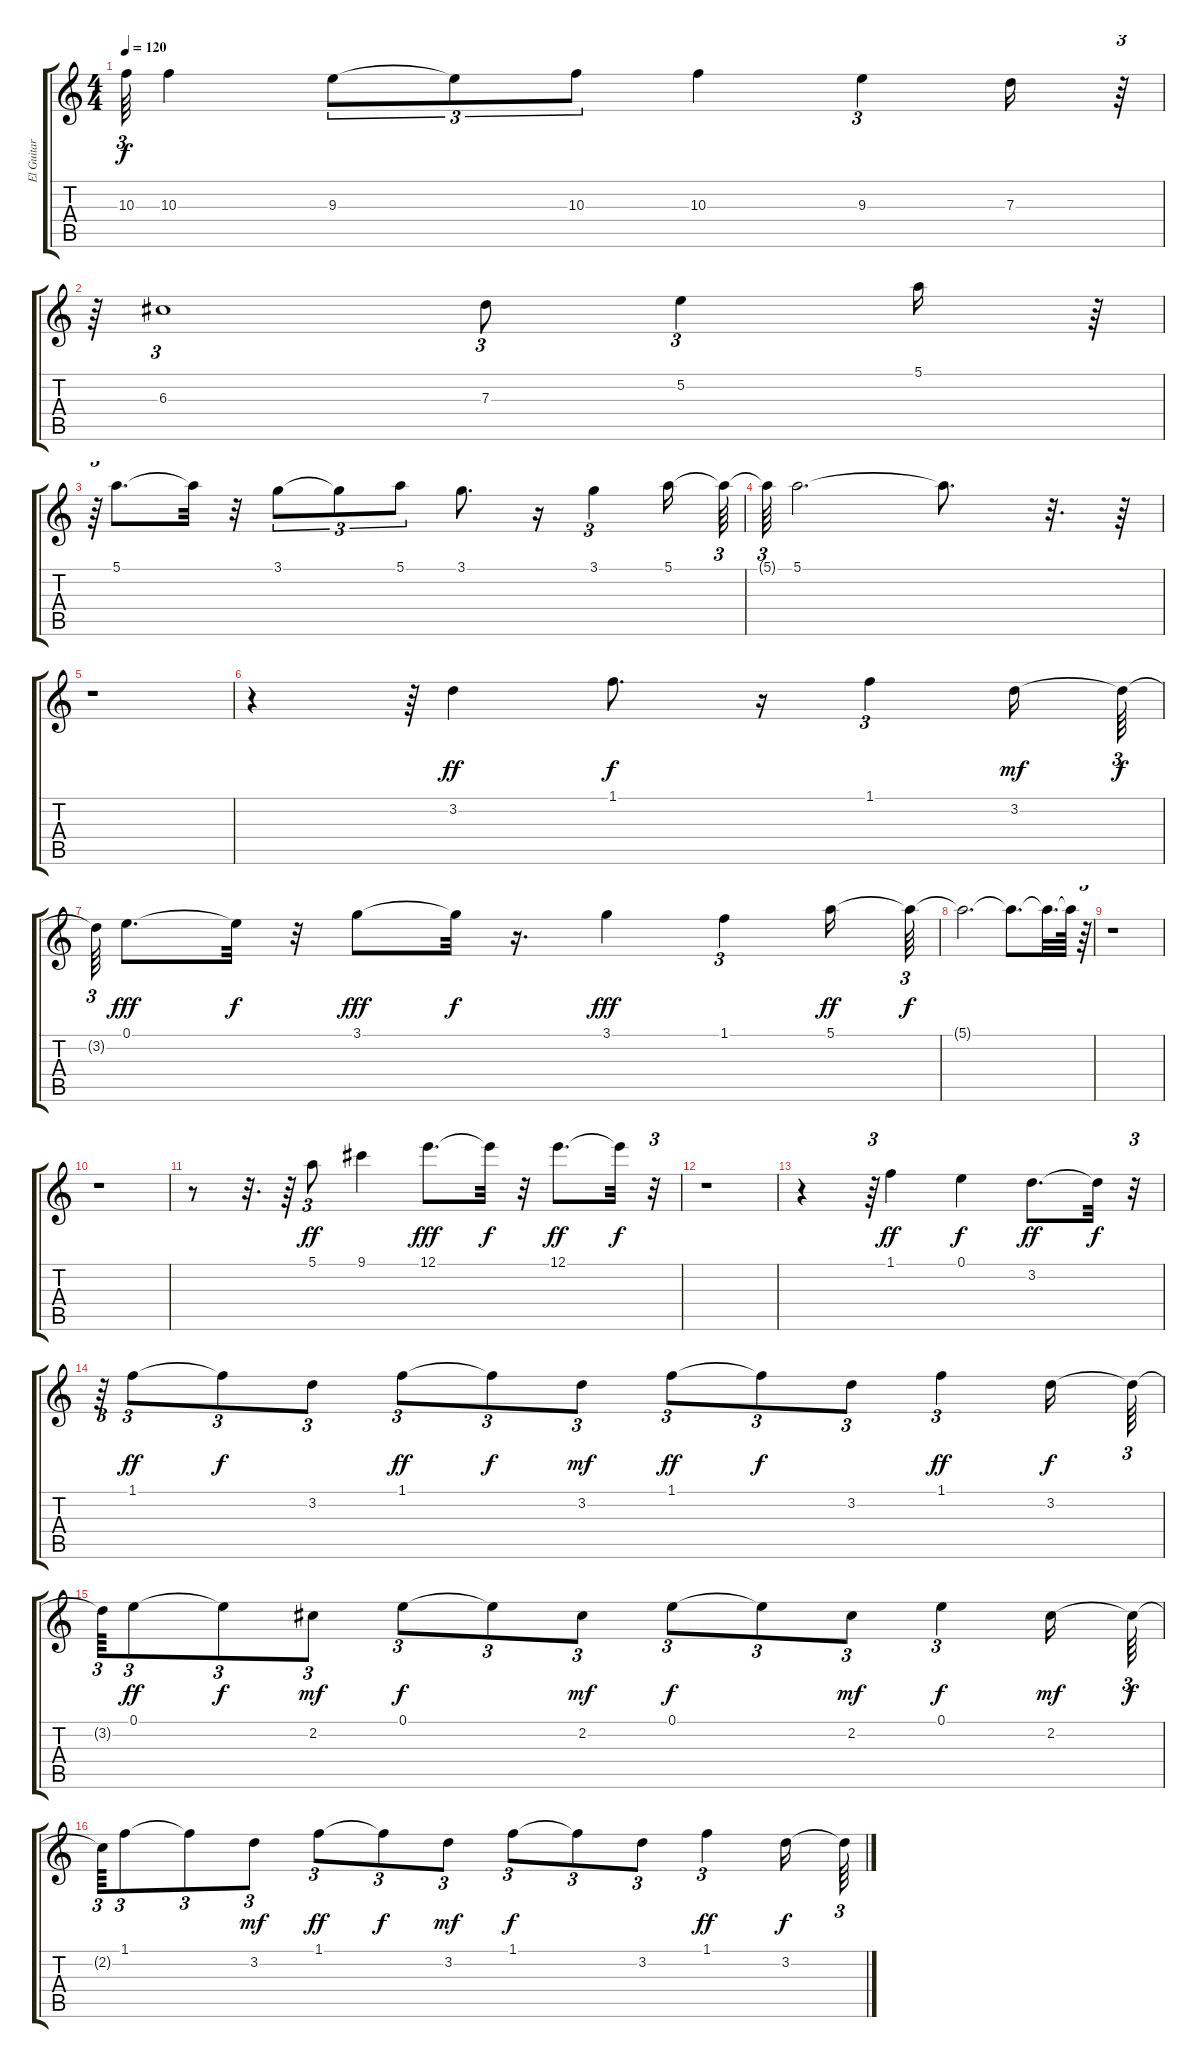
\track ("El Guitar" "El Guitar") {instrument electricguitarjazz}
\staff {score tabs}
\tuning (E4 B3 G3 D3 A2 E2) {hide}
\ts (4 4)
\tempo 120
\clef g2
\ks c
10.3{t}.64{tu (3 2) dy f} 10.3.4 9.3.8{tu (3 2)} 9.3{t}.8{tu (3 2)} 10.3.8{tu (3 2)} 10.3.4 9.3.4{tu (3 2)} 7.3.16 r.64{tu (3 2)} |
r.64{tu (3 2)} 6.3.1{tu (3 2)} 7.3.8{tu (3 2)} 5.2.4{tu (3 2)} 5.1.16 r.64{tu (3 2)} |
r.64{tu (3 2)} 5.1.8{d} 5.1{t}.32 r.32 3.1.8{tu (3 2)} 3.1{t}.8{tu (3 2)} 5.1.8{tu (3 2)} 3.1.8{d} r.16 3.1.4{tu (3 2)} 5.1.16 5.1{t}.64{tu (3 2)} |
5.1{t}.64{tu (3 2)} 5.1.2{d} 5.1{t}.8{d} r.32{d} r.64 |
r.1 |
r.4 r.64{tu (3 2)} 3.2.4{dy ff} 1.1.8{d dy f} r.16 1.1.4{tu (3 2)} 3.2.16{dy mf} 3.2{t}.64{tu (3 2) dy f} |
3.2{t}.64{tu (3 2)} 0.1.8{d dy fff} 0.1{t}.32{dy f} r.32 3.1.8{dy fff} 3.1{t}.32{dy f} r.16{d} 3.1.4{dy fff} 1.1.4{tu (3 2)} 5.1.16{dy ff} 5.1{t}.64{tu (3 2) dy f} |
5.1{t}.2{d} 5.1{t}.8{d} 5.1{t}.32{d} 5.1{t}.64 r.64{tu (3 2)} |
r.1 |
r.1 |
r.8 r.32{d} r.64 5.1.8{tu (3 2) dy ff} 9.1.4 12.1.8{d dy fff} 12.1{t}.32{dy f} r.32 12.1.8{d dy ff} 12.1{t}.32{dy f} r.32{tu (3 2)} |
r.1 |
r.4 r.64{tu (3 2)} 1.1.4{dy ff} 0.1.4{dy f} 3.2.8{d dy ff} 3.2{t}.32{dy f} r.32{tu (3 2)} |
r.64{tu (3 2)} 1.1.8{tu (3 2) dy ff} 1.1{t}.8{tu (3 2) dy f} 3.2.8{tu (3 2)} 1.1.8{tu (3 2) dy ff} 1.1{t}.8{tu (3 2) dy f} 3.2.8{tu (3 2) dy mf} 1.1.8{tu (3 2) dy ff} 1.1{t}.8{tu (3 2) dy f} 3.2.8{tu (3 2)} 1.1.4{tu (3 2) dy ff} 3.2.16{dy f} 3.2{t}.64{tu (3 2)} |
3.2{t}.64{tu (3 2)} 0.1.8{tu (3 2) dy ff} 0.1{t}.8{tu (3 2) dy f} 2.2.8{tu (3 2) dy mf} 0.1.8{tu (3 2) dy f} 0.1{t}.8{tu (3 2)} 2.2.8{tu (3 2) dy mf} 0.1.8{tu (3 2) dy f} 0.1{t}.8{tu (3 2)} 2.2.8{tu (3 2) dy mf} 0.1.4{tu (3 2) dy f} 2.2.16{dy mf} 2.2{t}.64{tu (3 2) dy f} |
2.2{t}.64{tu (3 2)} 1.1.8{tu (3 2)} 1.1{t}.8{tu (3 2)} 3.2.8{tu (3 2) dy mf} 1.1.8{tu (3 2) dy ff} 1.1{t}.8{tu (3 2) dy f} 3.2.8{tu (3 2) dy mf} 1.1.8{tu (3 2) dy f} 1.1{t}.8{tu (3 2)} 3.2.8{tu (3 2)} 1.1.4{tu (3 2) dy ff} 3.2.16{dy f} 3.2{t}.64{tu (3 2)}
